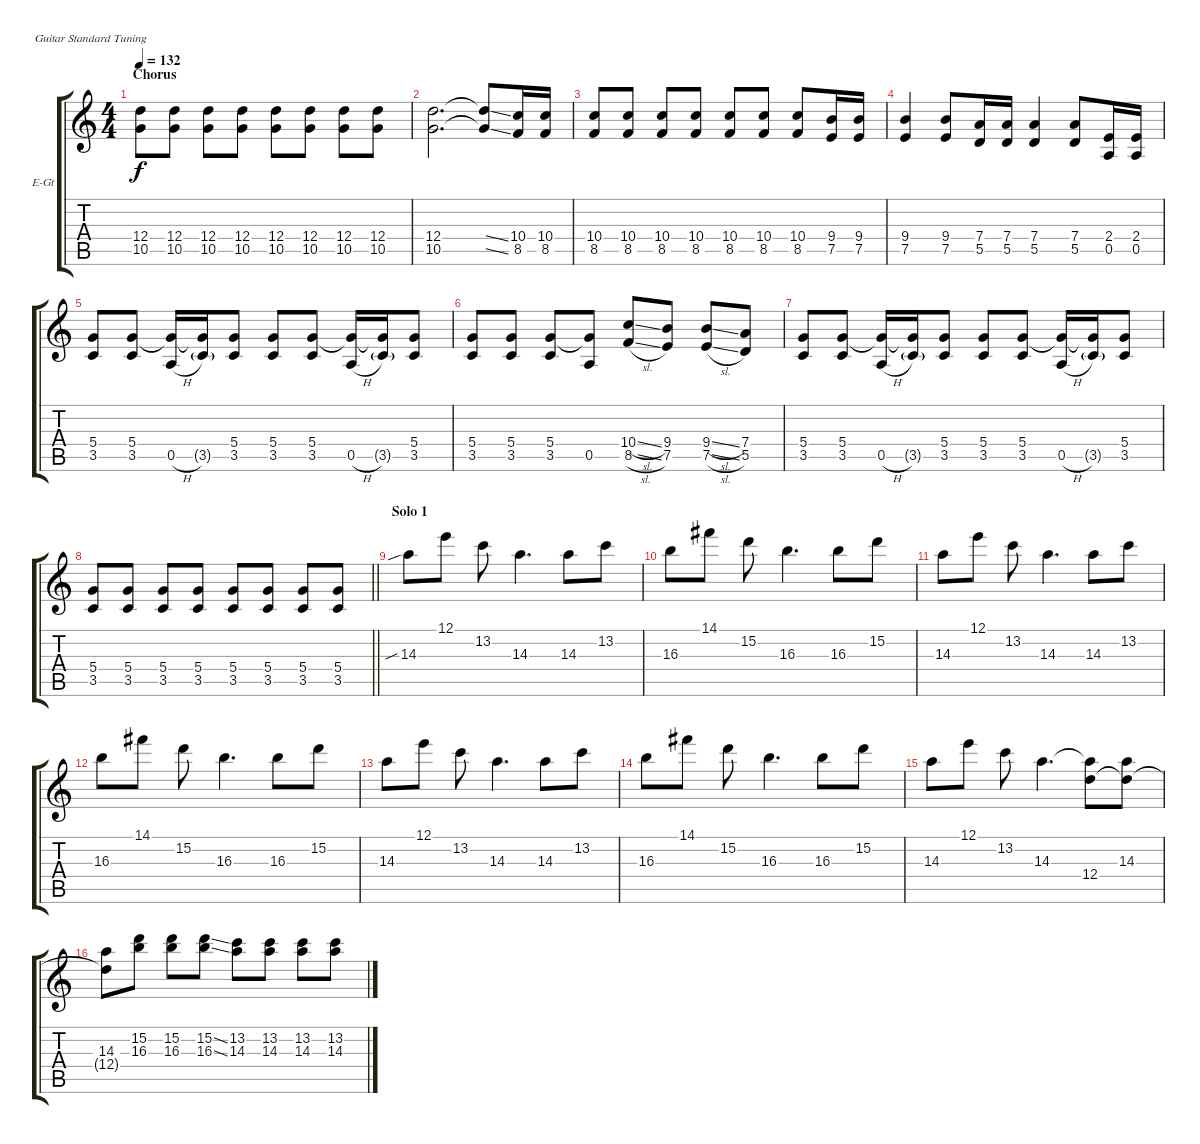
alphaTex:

\bracketExtendMode groupsimilarinstruments
\firstSystemTrackNameOrientation horizontal
\otherSystemsTrackNameOrientation horizontal
\track ("Guitar" "E-Gt") {instrument distortionguitar}
\staff {score tabs}
\tuning (E4 B3 G3 D3 A2 E2)
\ts (4 4)
\section ("" "Chorus")
\tempo 132
\clef g2
\ks c
(12.4 10.5).8{dy f} (12.4 10.5).8 (12.4 10.5).8 (12.4 10.5).8 (12.4 10.5).8 (12.4 10.5).8 (12.4 10.5).8 (12.4 10.5).8 |
(12.4 10.5).2{d} (12.4{ss t} 10.5{ss t}).8 (10.4 8.5).16 (10.4 8.5).16 |
(10.4 8.5).8 (10.4 8.5).8 (10.4 8.5).8 (10.4 8.5).8 (10.4 8.5).8 (10.4 8.5).8 (10.4 8.5).8 (9.4 7.5).16 (9.4 7.5).16 |
(9.4 7.5).4 (9.4 7.5).8 (7.4 5.5).16 (7.4 5.5).16 (7.4 5.5).4 (7.4 5.5).8 (2.4 0.5).16 (2.4 0.5).16 |
(5.4 3.5).8 (5.4 3.5).8 (0.5{h} 5.4{t}).16 (5.4{t} 3.5{g}).16 (5.4 3.5).8 (5.4 3.5).8 (5.4 3.5).8 (0.5{h} 5.4{t}).16 (5.4{t} 3.5{g}).16 (5.4 3.5).8 |
(5.4 3.5).8 (5.4 3.5).8 (5.4 3.5).8 (5.4{t} 0.5).8 (10.4{sl} 8.5{sl}).8 (9.4 7.5).8 (9.4{sl} 7.5{sl}).8 (7.4 5.5).8 |
(5.4 3.5).8 (5.4 3.5).8 (0.5{h} 5.4{t}).16 (5.4{t} 3.5{g}).16 (5.4 3.5).8 (5.4 3.5).8 (5.4 3.5).8 (0.5{h} 5.4{t}).16 (5.4{t} 3.5{g}).16 (5.4 3.5).8 |
\barLineRight lightlight
(5.4 3.5).8 (5.4 3.5).8 (5.4 3.5).8 (5.4 3.5).8 (5.4 3.5).8 (5.4 3.5).8 (5.4 3.5).8 (5.4 3.5).8 |
\section ("" "Solo 1")
14.3{sib}.8 12.1.8 13.2.8 14.3.4{d} 14.3.8 13.2.8 |
16.3.8 14.1.8 15.2.8 16.3.4{d} 16.3.8 15.2.8 |
14.3.8 12.1.8 13.2.8 14.3.4{d} 14.3.8 13.2.8 |
16.3.8 14.1.8 15.2.8 16.3.4{d} 16.3.8 15.2.8 |
14.3.8 12.1.8 13.2.8 14.3.4{d} 14.3.8 13.2.8 |
16.3.8 14.1.8 15.2.8 16.3.4{d} 16.3.8 15.2.8 |
14.3.8 12.1.8 13.2.8 14.3.4{d} (14.3{t} 12.4).8 (14.3 12.4{t}).8 |
(14.3 12.4{t}).8 (15.2 16.3).8 (15.2 16.3).8 (15.2{ss} 16.3{ss}).8 (13.2 14.3).8 (13.2 14.3).8 (13.2 14.3).8 (13.2 14.3).8
